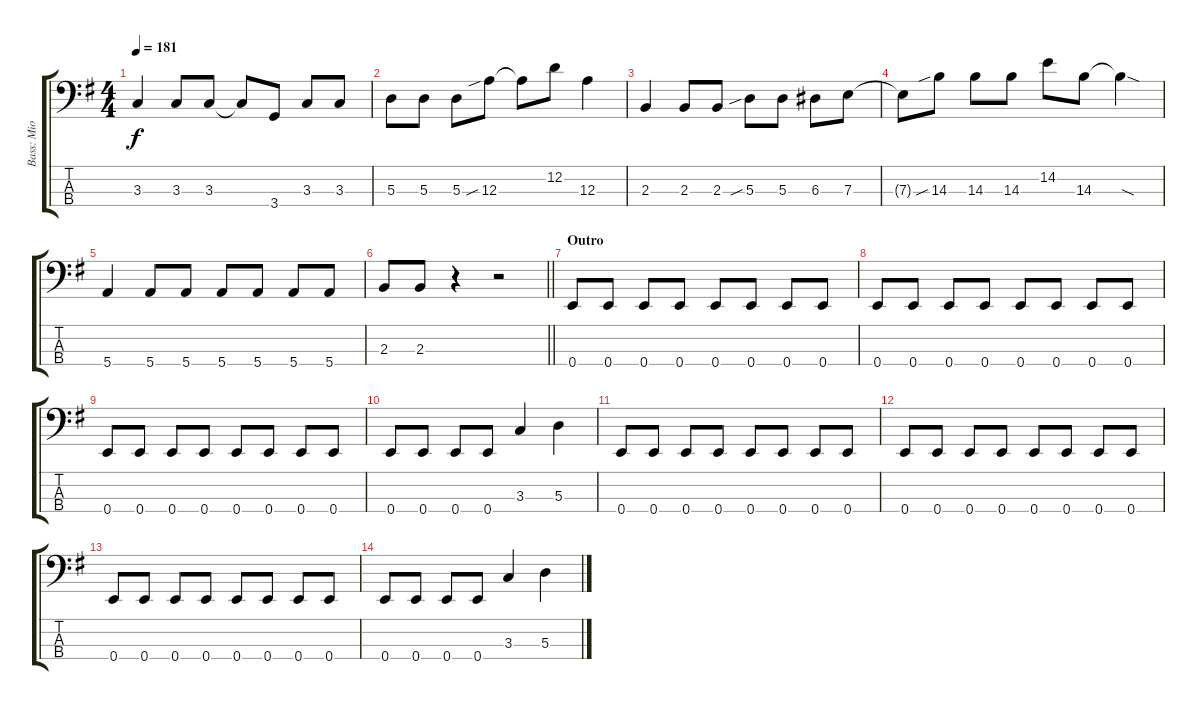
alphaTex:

\track ("Bass: Mio Akiyama" "Bass: Mio ") {instrument electricbassfinger}
\staff {score tabs}
\tuning (G2 D2 A1 E1) {hide}
\ts (4 4)
\tempo 181
\clef f4
\ks g
3.3.4{dy f} 3.3.8 3.3.8 3.3{t}.8 3.4.8 3.3.8 3.3.8 |
5.3.8 5.3.8 5.3.8 12.3{sib}.8 12.3{t}.8 12.2.8 12.3.4 |
2.3.4 2.3.8 2.3.8 5.3{sib}.8 5.3.8 6.3.8 7.3.8 |
7.3{t}.8 14.3{sib}.8 14.3.8 14.3.8 14.2.8 14.3.8 14.3{sod t}.4 |
5.4.4 5.4.8 5.4.8 5.4.8 5.4.8 5.4.8 5.4.8 |
\barLineRight lightlight
2.3.8 2.3.8 r.4 r.2 |
\section ("" "Outro")
0.4.8 0.4.8 0.4.8 0.4.8 0.4.8 0.4.8 0.4.8 0.4.8 |
0.4.8 0.4.8 0.4.8 0.4.8 0.4.8 0.4.8 0.4.8 0.4.8 |
0.4.8 0.4.8 0.4.8 0.4.8 0.4.8 0.4.8 0.4.8 0.4.8 |
0.4.8 0.4.8 0.4.8 0.4.8 3.3.4 5.3.4 |
0.4.8 0.4.8 0.4.8 0.4.8 0.4.8 0.4.8 0.4.8 0.4.8 |
0.4.8 0.4.8 0.4.8 0.4.8 0.4.8 0.4.8 0.4.8 0.4.8 |
0.4.8 0.4.8 0.4.8 0.4.8 0.4.8 0.4.8 0.4.8 0.4.8 |
0.4.8 0.4.8 0.4.8 0.4.8 3.3.4 5.3.4
